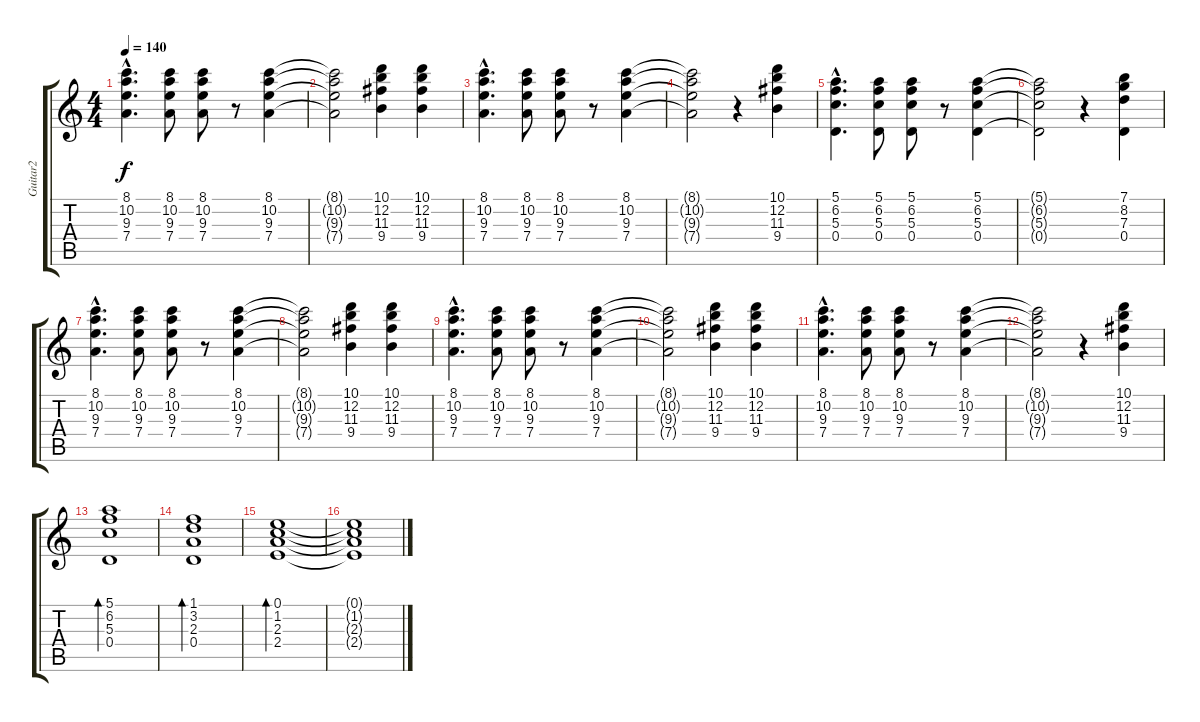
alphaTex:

\track ("Guitar2" "Guitar2") {instrument electricguitarclean}
\staff {score tabs}
\tuning (E4 B3 G3 D3 A2 E2) {hide}
\ts (4 4)
\tempo 140
\clef g2
\ks c
(8.1{hac} 10.2{hac} 9.3{hac} 7.4{hac}).4{d dy f} (8.1 10.2 9.3 7.4).8 (8.1 10.2 9.3 7.4).8 r.8 (8.1 10.2 9.3 7.4).4 |
(8.1{t} 10.2{t} 9.3{t} 7.4{t}).2 (10.1 12.2 11.3 9.4).4 (10.1 12.2 11.3 9.4).4 |
(8.1{hac} 10.2{hac} 9.3{hac} 7.4{hac}).4{d} (8.1 10.2 9.3 7.4).8 (8.1 10.2 9.3 7.4).8 r.8 (8.1 10.2 9.3 7.4).4 |
(8.1{t} 10.2{t} 9.3{t} 7.4{t}).2 r.4 (10.1 12.2 11.3 9.4).4 |
(5.1{hac} 6.2{hac} 5.3{hac} 0.4{hac}).4{d} (5.1 6.2 5.3 0.4).8 (5.1 6.2 5.3 0.4).8 r.8 (5.1 6.2 5.3 0.4).4 |
(5.1{t} 6.2{t} 5.3{t} 0.4{t}).2 r.4 (7.1 8.2 7.3 0.4).4 |
(8.1{hac} 10.2{hac} 9.3{hac} 7.4{hac}).4{d} (8.1 10.2 9.3 7.4).8 (8.1 10.2 9.3 7.4).8 r.8 (8.1 10.2 9.3 7.4).4 |
(8.1{t} 10.2{t} 9.3{t} 7.4{t}).2 (10.1 12.2 11.3 9.4).4 (10.1 12.2 11.3 9.4).4 |
(8.1{hac} 10.2{hac} 9.3{hac} 7.4{hac}).4{d} (8.1 10.2 9.3 7.4).8 (8.1 10.2 9.3 7.4).8 r.8 (8.1 10.2 9.3 7.4).4 |
(8.1{t} 10.2{t} 9.3{t} 7.4{t}).2 (10.1 12.2 11.3 9.4).4 (10.1 12.2 11.3 9.4).4 |
(8.1{hac} 10.2{hac} 9.3{hac} 7.4{hac}).4{d} (8.1 10.2 9.3 7.4).8 (8.1 10.2 9.3 7.4).8 r.8 (8.1 10.2 9.3 7.4).4 |
(8.1{t} 10.2{t} 9.3{t} 7.4{t}).2 r.4 (10.1 12.2 11.3 9.4).4 |
(5.1 6.2 5.3 0.4).1{bd 240} |
(1.1 3.2 2.3 0.4).1{bd 240} |
(0.1 1.2 2.3 2.4).1{bd 240} |
(0.1{t} 1.2{t} 2.3{t} 2.4{t}).1
